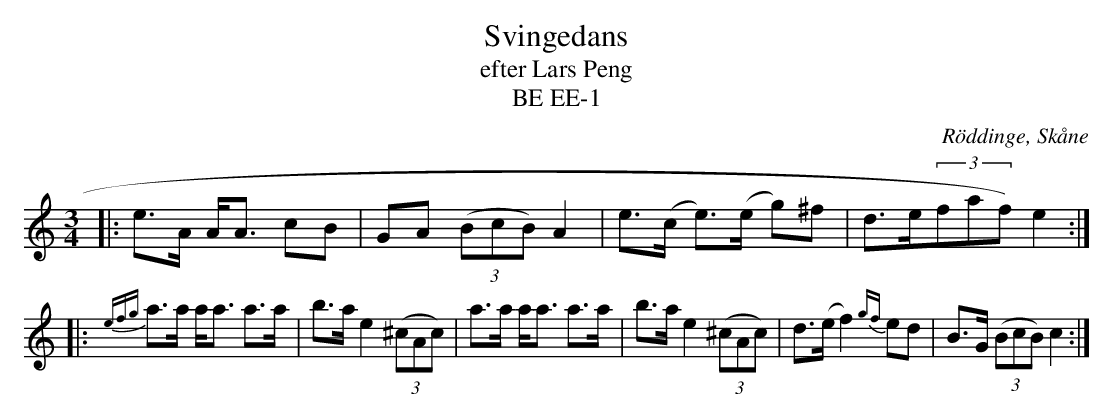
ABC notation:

X:1
T:Svingedans
T:efter Lars Peng
T:BE EE-1
O:Röddinge, Skåne
M:3/4
L:1/8
Q:108
K:C
|: e>A A<A cB | GA ((3BcB) A2 | e>(c e)>(e g)^f | d>e ^((3faf) e2 :|
|: {efg}a>a a<a a>a | b>a e2 ((3^cAc) | a>a a<a a>a | b>a e2 ((3^cAc) | d>(e f2) {gf}ed | B>G ((3BcB) c2 :|
